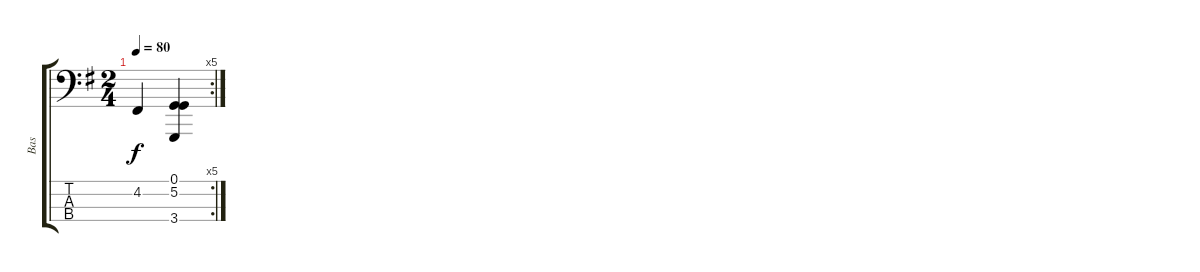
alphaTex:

\track ("Bas" "Bas") {instrument cello}
\staff {score tabs}
\tuning (G2 D2 A1 E1) {hide}
\rc 5
\ts (2 4)
\tempo 80
\clef f4
\ks g
4.2.4{dy f} (0.1 5.2 3.4).4
